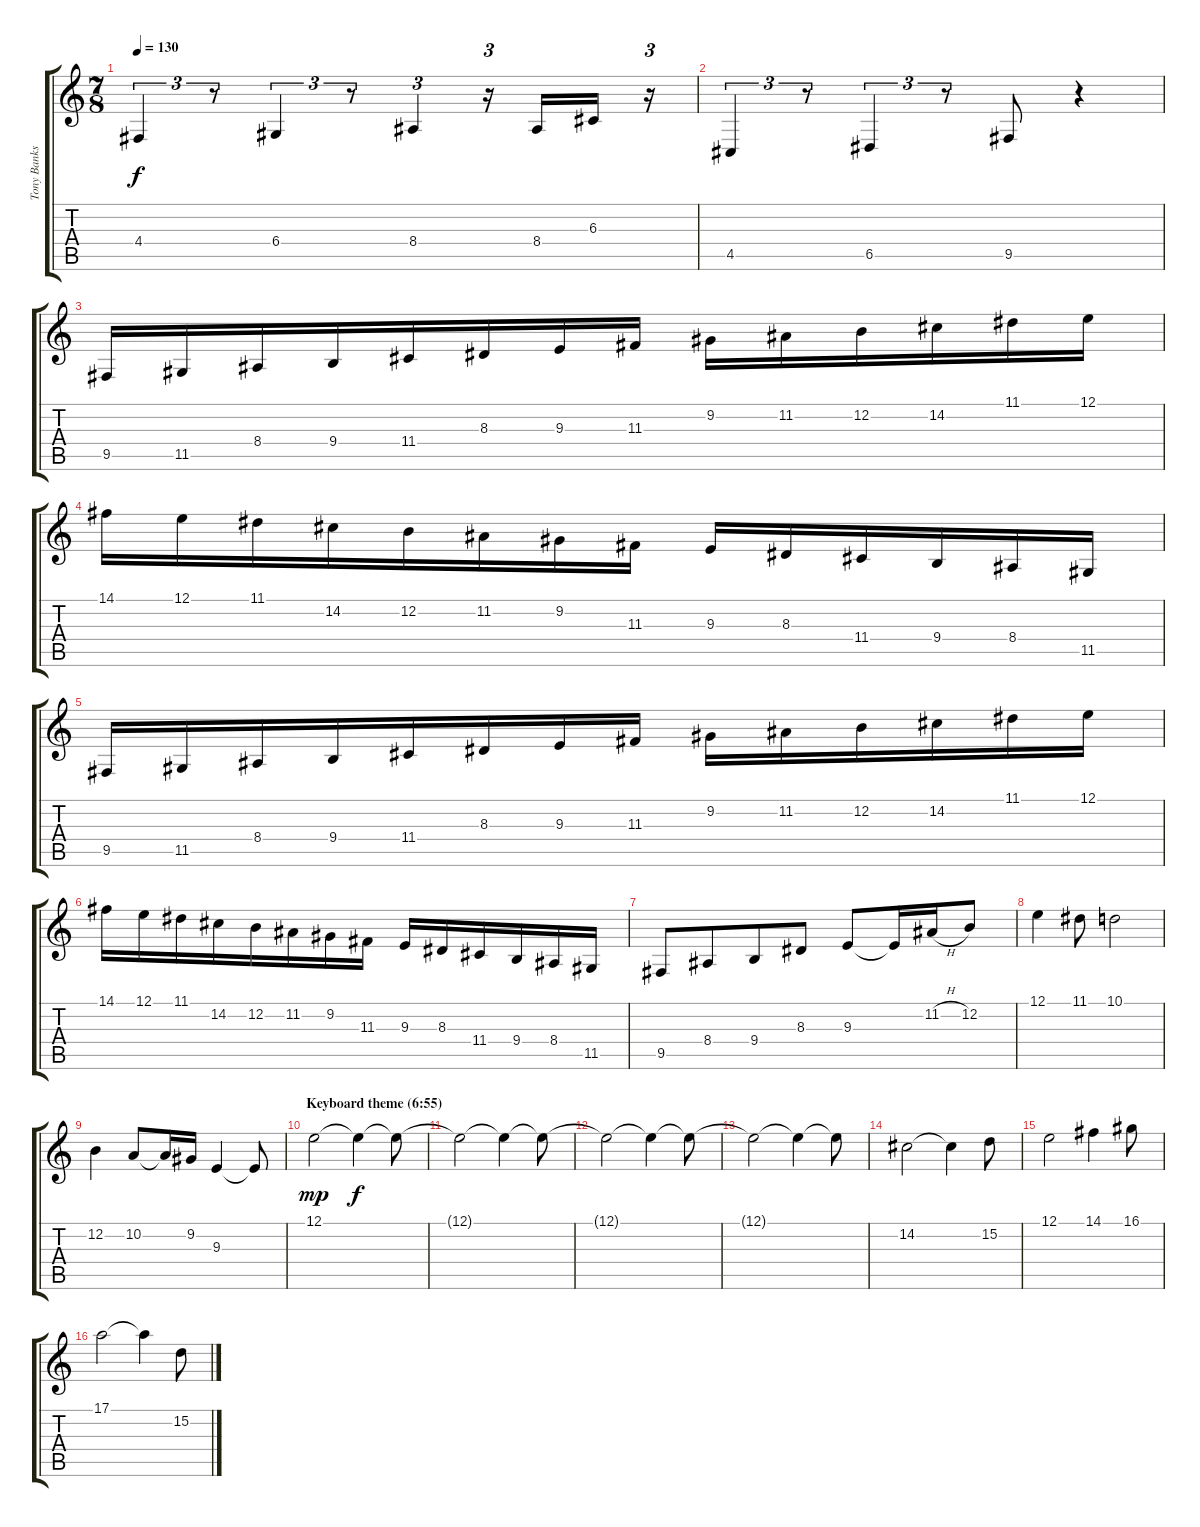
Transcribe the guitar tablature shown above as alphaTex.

\track ("Tony Banks (keyboard solo)" "Tony Banks") {instrument frenchhorn}
\staff {score tabs}
\tuning (E4 B3 G3 D3 A2 E2) {hide}
\ts (7 8)
\tempo 130
\clef g2
\ks c
4.4.4{tu (3 2) dy f} r.8{tu (3 2)} 6.4.4{tu (3 2)} r.8{tu (3 2)} 8.4.4{tu (3 2)} r.16{tu (3 2)} 8.4.16 6.3.16 r.16{tu (3 2)} |
4.5.4{tu (3 2)} r.8{tu (3 2)} 6.5.4{tu (3 2)} r.8{tu (3 2)} 9.5.8 r.4 |
9.5.16 11.5.16 8.4.16 9.4.16 11.4.16 8.3.16 9.3.16 11.3.16 9.2.16 11.2.16 12.2.16 14.2.16 11.1.16 12.1.16 |
14.1.16 12.1.16 11.1.16 14.2.16 12.2.16 11.2.16 9.2.16 11.3.16 9.3.16 8.3.16 11.4.16 9.4.16 8.4.16 11.5.16 |
9.5.16 11.5.16 8.4.16 9.4.16 11.4.16 8.3.16 9.3.16 11.3.16 9.2.16 11.2.16 12.2.16 14.2.16 11.1.16 12.1.16 |
14.1.16 12.1.16 11.1.16 14.2.16 12.2.16 11.2.16 9.2.16 11.3.16 9.3.16 8.3.16 11.4.16 9.4.16 8.4.16 11.5.16 |
9.5.8 8.4.8 9.4.8 8.3.8 9.3.8 9.3{t}.16 11.2{h}.16 12.2.8 |
12.1.4 11.1.8 10.1.2 |
12.2.4 10.2.8 10.2{t}.16 9.2.16 9.3.4 9.3{t}.8 |
\section ("" "Keyboard theme (6:55)")
12.1.2{dy mp} 12.1{t}.4{dy f} 12.1{t}.8 |
12.1{t}.2 12.1{t}.4 12.1{t}.8 |
12.1{t}.2 12.1{t}.4 12.1{t}.8 |
12.1{t}.2 12.1{t}.4 12.1{t}.8 |
14.2.2 14.2{t}.4 15.2.8 |
12.1.2 14.1.4 16.1.8 |
17.1.2 17.1{t}.4 15.2.8
